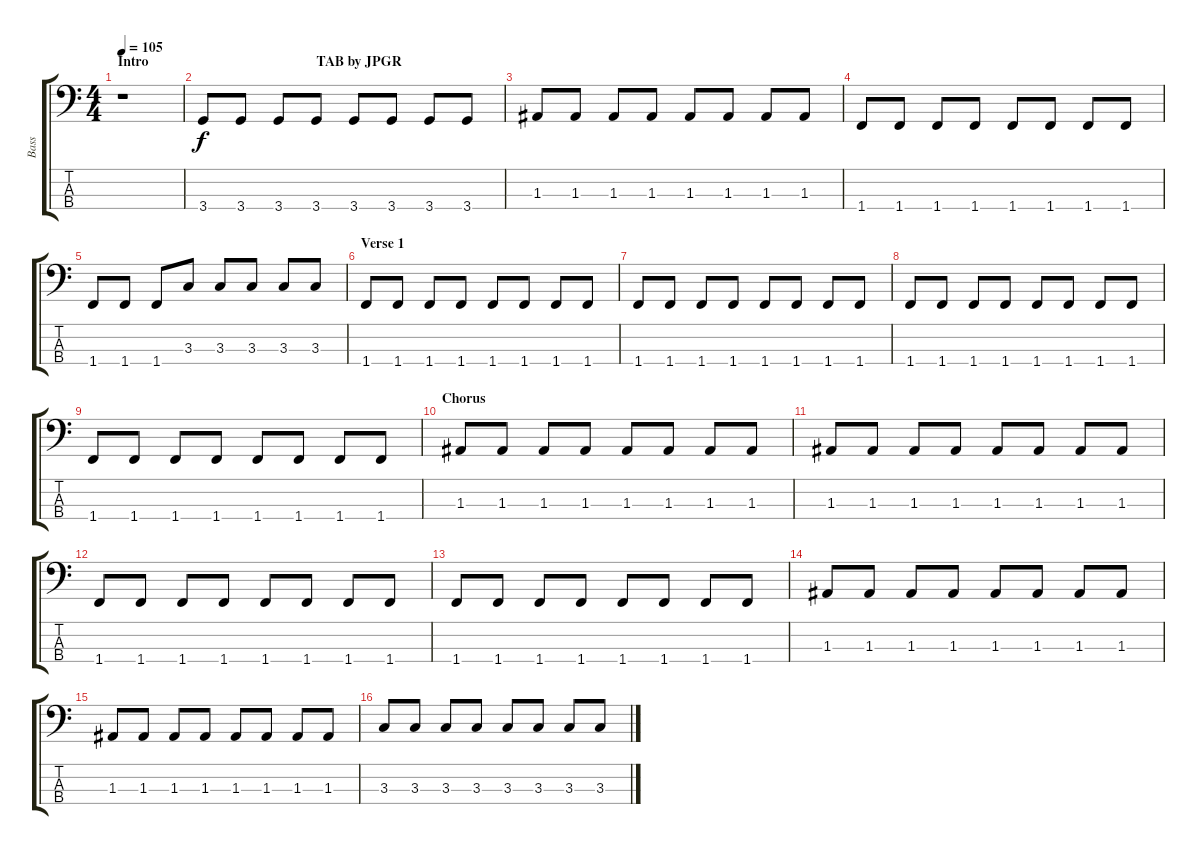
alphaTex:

\track ("Bass" "Bass") {instrument electricbasspick}
\staff {score tabs}
\tuning (G2 D2 A1 E1) {hide}
\ts (4 4)
\section ("" "Intro                                                TAB by JPGR")
\tempo 105
\clef f4
\ks c
r.1{dy f instrument electricbasspick} |
3.4.8 3.4.8 3.4.8 3.4.8 3.4.8 3.4.8 3.4.8 3.4.8 |
1.3.8 1.3.8 1.3.8 1.3.8 1.3.8 1.3.8 1.3.8 1.3.8 |
1.4.8 1.4.8 1.4.8 1.4.8 1.4.8 1.4.8 1.4.8 1.4.8 |
1.4.8 1.4.8 1.4.8 3.3.8 3.3.8 3.3.8 3.3.8 3.3.8 |
\section ("" "Verse 1")
1.4.8 1.4.8 1.4.8 1.4.8 1.4.8 1.4.8 1.4.8 1.4.8 |
1.4.8 1.4.8 1.4.8 1.4.8 1.4.8 1.4.8 1.4.8 1.4.8 |
1.4.8 1.4.8 1.4.8 1.4.8 1.4.8 1.4.8 1.4.8 1.4.8 |
1.4.8 1.4.8 1.4.8 1.4.8 1.4.8 1.4.8 1.4.8 1.4.8 |
\section ("" "Chorus")
1.3.8 1.3.8 1.3.8 1.3.8 1.3.8 1.3.8 1.3.8 1.3.8 |
1.3.8 1.3.8 1.3.8 1.3.8 1.3.8 1.3.8 1.3.8 1.3.8 |
1.4.8 1.4.8 1.4.8 1.4.8 1.4.8 1.4.8 1.4.8 1.4.8 |
1.4.8 1.4.8 1.4.8 1.4.8 1.4.8 1.4.8 1.4.8 1.4.8 |
1.3.8 1.3.8 1.3.8 1.3.8 1.3.8 1.3.8 1.3.8 1.3.8 |
1.3.8 1.3.8 1.3.8 1.3.8 1.3.8 1.3.8 1.3.8 1.3.8 |
3.3.8 3.3.8 3.3.8 3.3.8 3.3.8 3.3.8 3.3.8 3.3.8
